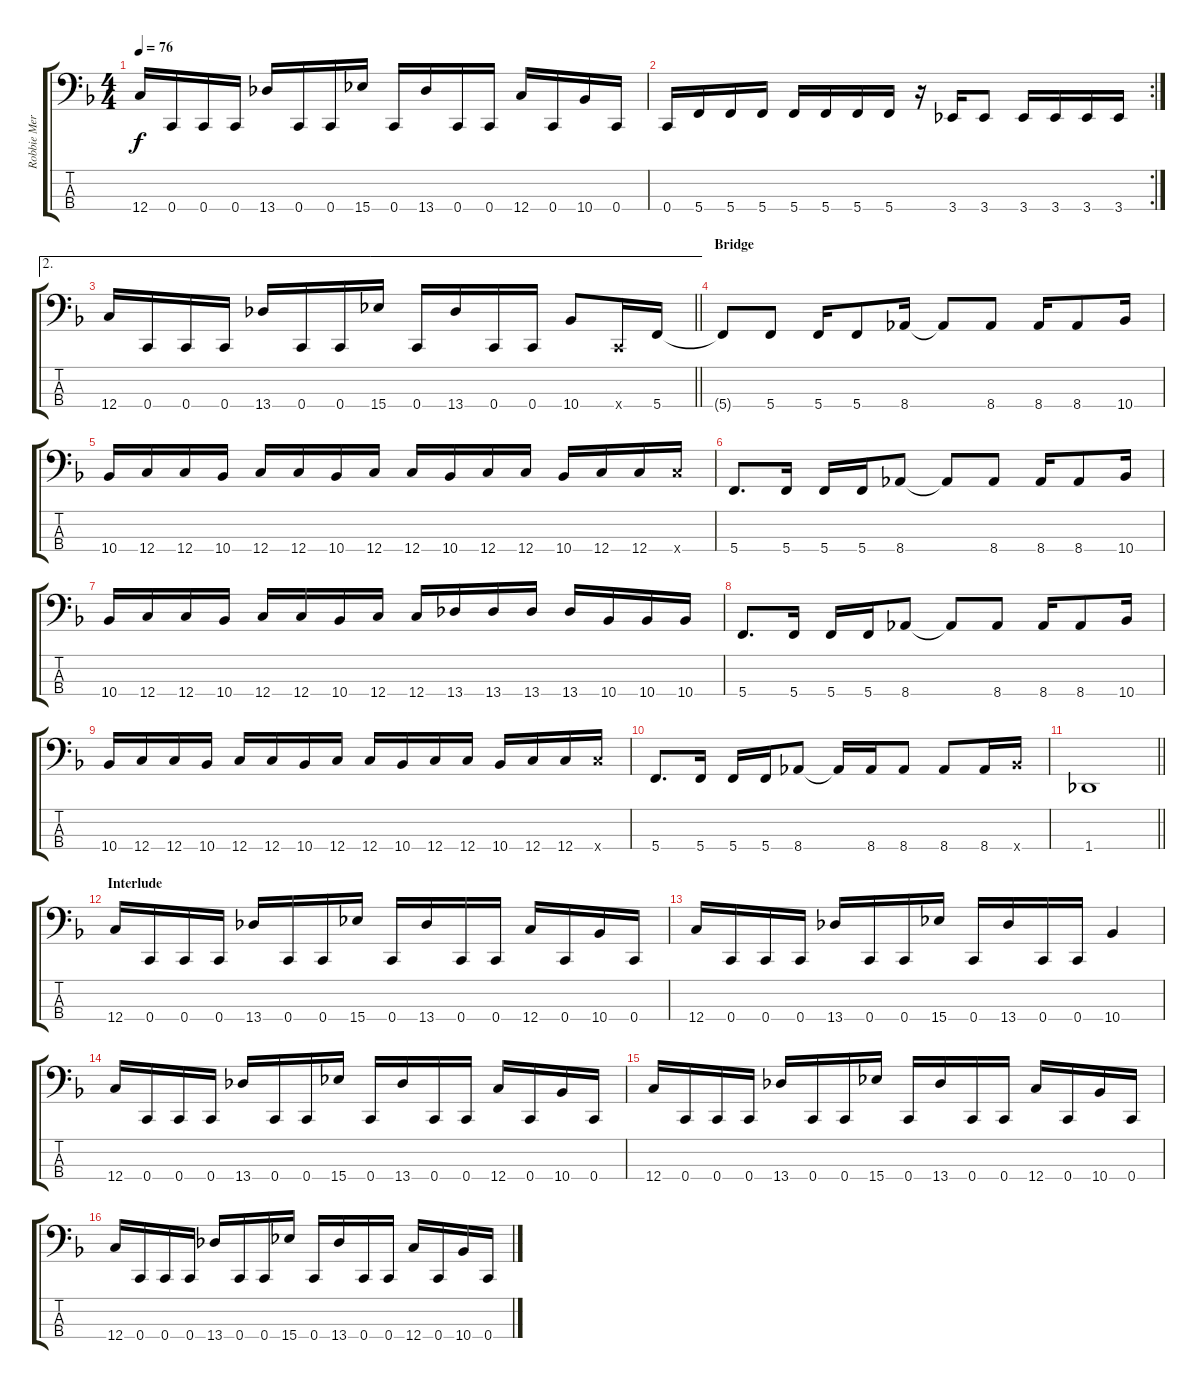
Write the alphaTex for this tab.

\track ("Robbie Merrill" "Robbie Mer") {instrument electricbassfinger}
\staff {score tabs}
\tuning (F2 C2 G1 C1) {hide}
\ts (4 4)
\tempo 76
\clef f4
\ks f
12.4.16{dy f} 0.4.16 0.4.16 0.4.16 13.4.16 0.4.16 0.4.16 15.4.16 0.4.16 13.4.16 0.4.16 0.4.16 12.4.16 0.4.16 10.4.16 0.4.16 |
\rc 2
0.4.16 5.4.16 5.4.16 5.4.16 5.4.16 5.4.16 5.4.16 5.4.16 r.16 3.4.16 3.4.8 3.4.16 3.4.16 3.4.16 3.4.16 |
\ae 2
\barLineRight lightlight
12.4.16 0.4.16 0.4.16 0.4.16 13.4.16 0.4.16 0.4.16 15.4.16 0.4.16 13.4.16 0.4.16 0.4.16 10.4.8 0.4{x}.16 5.4.16 |
\section ("" "Bridge")
5.4{t}.8 5.4.8 5.4.16 5.4.8 8.4.16 8.4{t}.8 8.4.8 8.4.16 8.4.8 10.4.16 |
10.4.16 12.4.16 12.4.16 10.4.16 12.4.16 12.4.16 10.4.16 12.4.16 12.4.16 10.4.16 12.4.16 12.4.16 10.4.16 12.4.16 12.4.16 12.4{x}.16 |
5.4.8{d} 5.4.16 5.4.16 5.4.16 8.4.8 8.4{t}.8 8.4.8 8.4.16 8.4.8 10.4.16 |
10.4.16 12.4.16 12.4.16 10.4.16 12.4.16 12.4.16 10.4.16 12.4.16 12.4.16 13.4.16 13.4.16 13.4.16 13.4.16 10.4.16 10.4.16 10.4.16 |
5.4.8{d} 5.4.16 5.4.16 5.4.16 8.4.8 8.4{t}.8 8.4.8 8.4.16 8.4.8 10.4.16 |
10.4.16 12.4.16 12.4.16 10.4.16 12.4.16 12.4.16 10.4.16 12.4.16 12.4.16 10.4.16 12.4.16 12.4.16 10.4.16 12.4.16 12.4.16 12.4{x}.16 |
5.4.8{d} 5.4.16 5.4.16 5.4.16 8.4.8 8.4{t}.16 8.4.16 8.4.8 8.4.8 8.4.16 10.4{x}.16 |
\barLineRight lightlight
1.4.1 |
\section ("" "Interlude")
12.4.16 0.4.16 0.4.16 0.4.16 13.4.16 0.4.16 0.4.16 15.4.16 0.4.16 13.4.16 0.4.16 0.4.16 12.4.16 0.4.16 10.4.16 0.4.16 |
12.4.16 0.4.16 0.4.16 0.4.16 13.4.16 0.4.16 0.4.16 15.4.16 0.4.16 13.4.16 0.4.16 0.4.16 10.4.4 |
12.4.16 0.4.16 0.4.16 0.4.16 13.4.16 0.4.16 0.4.16 15.4.16 0.4.16 13.4.16 0.4.16 0.4.16 12.4.16 0.4.16 10.4.16 0.4.16 |
12.4.16 0.4.16 0.4.16 0.4.16 13.4.16 0.4.16 0.4.16 15.4.16 0.4.16 13.4.16 0.4.16 0.4.16 12.4.16 0.4.16 10.4.16 0.4.16 |
12.4.16 0.4.16 0.4.16 0.4.16 13.4.16 0.4.16 0.4.16 15.4.16 0.4.16 13.4.16 0.4.16 0.4.16 12.4.16 0.4.16 10.4.16 0.4.16
